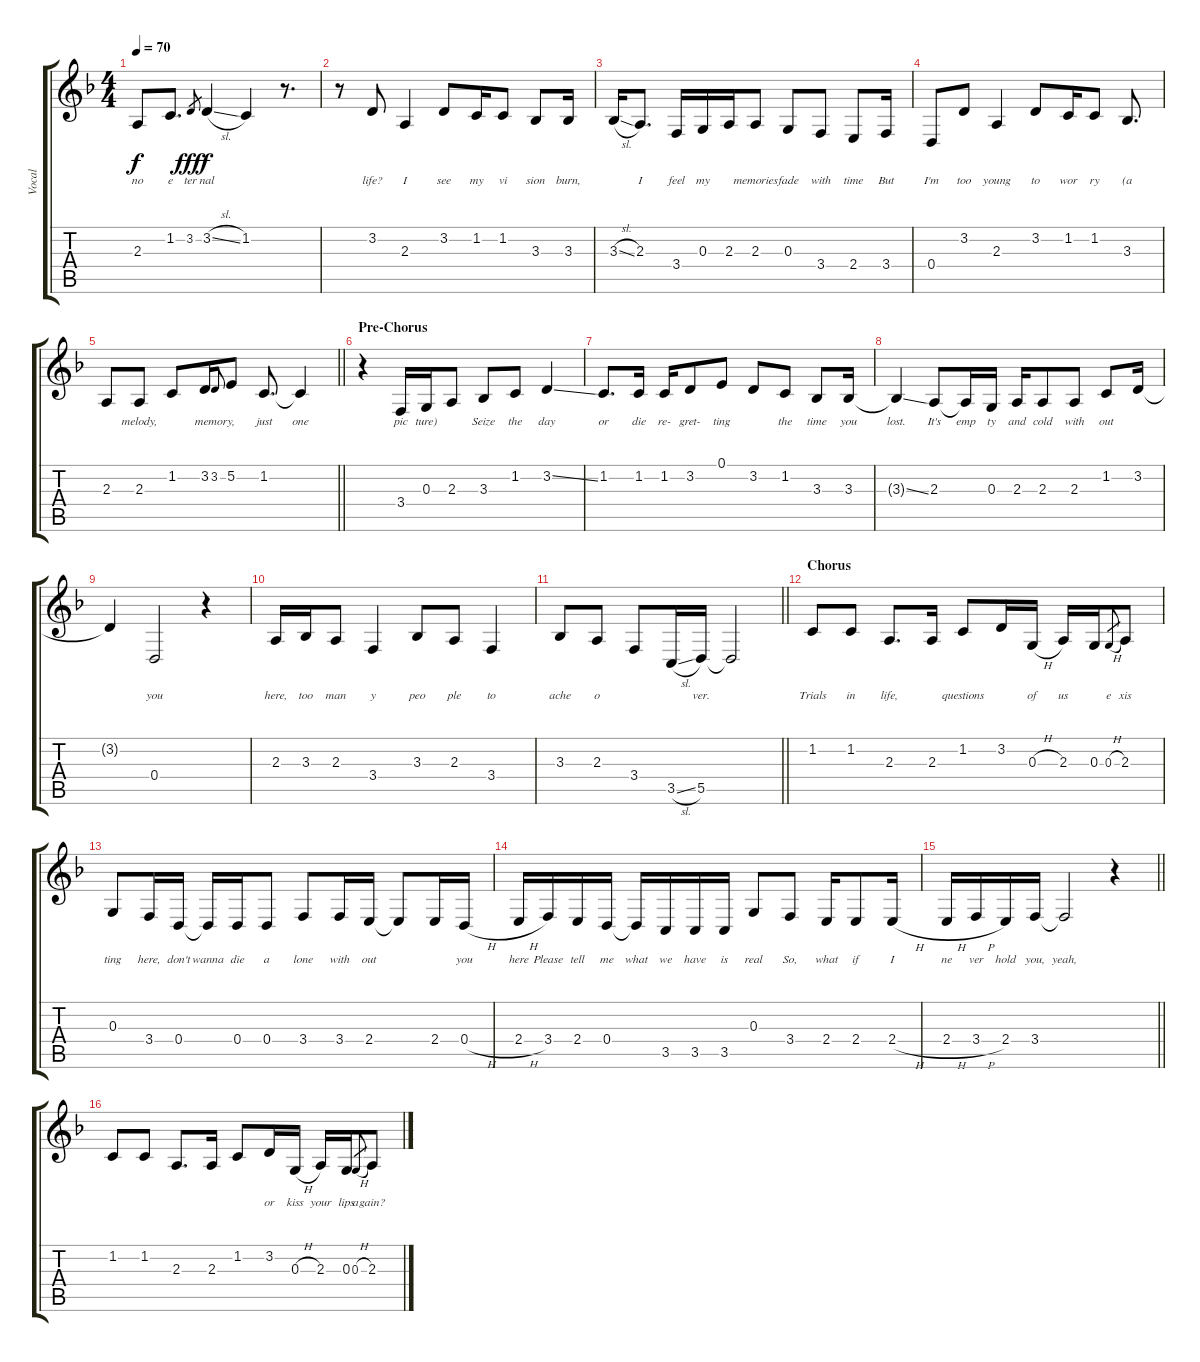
\track ("Vocal" "Vocal") {instrument sopranosax}
\staff {score tabs}
\tuning (E4 B3 G3 D3 A2 E2) {hide}
\ts (4 4)
\tempo 70
\clef g2
\ks f
2.3.8{lyrics (0 "no") lyrics (1 "") lyrics (2 "") lyrics (3 "") lyrics (4 "") dy f} 1.2.8{d lyrics (0 "e") lyrics (1 "") lyrics (2 "") lyrics (3 "") lyrics (4 "")} 3.2.8{lyrics (0 "ter") lyrics (1 "") lyrics (2 "") lyrics (3 "") lyrics (4 "") gr dy fff} 3.2{sl}.4{lyrics (0 "nal") lyrics (1 "") lyrics (2 "") lyrics (3 "") lyrics (4 "") dy f} 1.2.4{lyrics (0 "") lyrics (1 "") lyrics (2 "") lyrics (3 "") lyrics (4 "")} r.8{d} |
r.8 3.2.8{lyrics (0 "life?") lyrics (1 "") lyrics (2 "") lyrics (3 "") lyrics (4 "")} 2.3.4{lyrics (0 "I") lyrics (1 "") lyrics (2 "") lyrics (3 "") lyrics (4 "")} 3.2.8{lyrics (0 "see") lyrics (1 "") lyrics (2 "") lyrics (3 "") lyrics (4 "")} 1.2.16{lyrics (0 "my") lyrics (1 "") lyrics (2 "") lyrics (3 "") lyrics (4 "")} 1.2.8{lyrics (0 "vi") lyrics (1 "") lyrics (2 "") lyrics (3 "") lyrics (4 "")} 3.3.8{lyrics (0 "sion") lyrics (1 "") lyrics (2 "") lyrics (3 "") lyrics (4 "")} 3.3.16{lyrics (0 "burn,") lyrics (1 "") lyrics (2 "") lyrics (3 "") lyrics (4 "")} |
3.3{sl}.16{lyrics (0 "") lyrics (1 "") lyrics (2 "") lyrics (3 "") lyrics (4 "")} 2.3.8{d lyrics (0 "I") lyrics (1 "") lyrics (2 "") lyrics (3 "") lyrics (4 "")} 3.4.16{lyrics (0 "feel") lyrics (1 "") lyrics (2 "") lyrics (3 "") lyrics (4 "")} 0.3.16{lyrics (0 "my") lyrics (1 "") lyrics (2 "") lyrics (3 "") lyrics (4 "")} 2.3.16{lyrics (0 "") lyrics (1 "") lyrics (2 "") lyrics (3 "") lyrics (4 "")} 2.3.8{lyrics (0 "memories") lyrics (1 "") lyrics (2 "") lyrics (3 "") lyrics (4 "")} 0.3.8{lyrics (0 "fade") lyrics (1 "") lyrics (2 "") lyrics (3 "") lyrics (4 "")} 3.4.8{lyrics (0 "with") lyrics (1 "") lyrics (2 "") lyrics (3 "") lyrics (4 "")} 2.4.8{lyrics (0 "time") lyrics (1 "") lyrics (2 "") lyrics (3 "") lyrics (4 "")} 3.4.16{lyrics (0 "But") lyrics (1 "") lyrics (2 "") lyrics (3 "") lyrics (4 "")} |
0.4.8{lyrics (0 "I'm") lyrics (1 "") lyrics (2 "") lyrics (3 "") lyrics (4 "")} 3.2.8{lyrics (0 "too") lyrics (1 "") lyrics (2 "") lyrics (3 "") lyrics (4 "")} 2.3.4{lyrics (0 "young") lyrics (1 "") lyrics (2 "") lyrics (3 "") lyrics (4 "")} 3.2.8{lyrics (0 "to") lyrics (1 "") lyrics (2 "") lyrics (3 "") lyrics (4 "")} 1.2.16{lyrics (0 "wor") lyrics (1 "") lyrics (2 "") lyrics (3 "") lyrics (4 "")} 1.2.8{lyrics (0 "ry") lyrics (1 "") lyrics (2 "") lyrics (3 "") lyrics (4 "")} 3.3.8{d lyrics (0 "(a") lyrics (1 "") lyrics (2 "") lyrics (3 "") lyrics (4 "")} |
\barLineRight lightlight
2.3.8{lyrics (0 "") lyrics (1 "") lyrics (2 "") lyrics (3 "") lyrics (4 "")} 2.3.8{lyrics (0 "melody,") lyrics (1 "") lyrics (2 "") lyrics (3 "") lyrics (4 "")} 1.2.8{lyrics (0 "") lyrics (1 "") lyrics (2 "") lyrics (3 "") lyrics (4 "")} 3.2.16{lyrics (0 "") lyrics (1 "") lyrics (2 "") lyrics (3 "") lyrics (4 "")} 3.2.8{lyrics (0 "memory,") lyrics (1 "") lyrics (2 "") lyrics (3 "") lyrics (4 "") gr onbeat} 5.2.8{lyrics (0 "") lyrics (1 "") lyrics (2 "") lyrics (3 "") lyrics (4 "")} 1.2.8{d lyrics (0 "just") lyrics (1 "") lyrics (2 "") lyrics (3 "") lyrics (4 "")} 1.2{t}.4{lyrics (0 "one") lyrics (1 "") lyrics (2 "") lyrics (3 "") lyrics (4 "")} |
\section ("" "Pre-Chorus")
r.4 3.4.16{lyrics (0 "pic") lyrics (1 "") lyrics (2 "") lyrics (3 "") lyrics (4 "")} 0.3.16{lyrics (0 "ture)") lyrics (1 "") lyrics (2 "") lyrics (3 "") lyrics (4 "")} 2.3.8{lyrics (0 "") lyrics (1 "") lyrics (2 "") lyrics (3 "") lyrics (4 "")} 3.3.8{lyrics (0 "Seize") lyrics (1 "") lyrics (2 "") lyrics (3 "") lyrics (4 "")} 1.2.8{lyrics (0 "the") lyrics (1 "") lyrics (2 "") lyrics (3 "") lyrics (4 "")} 3.2{ss}.4{lyrics (0 "day") lyrics (1 "") lyrics (2 "") lyrics (3 "") lyrics (4 "")} |
1.2.8{d lyrics (0 "or") lyrics (1 "") lyrics (2 "") lyrics (3 "") lyrics (4 "")} 1.2.16{lyrics (0 "die") lyrics (1 "") lyrics (2 "") lyrics (3 "") lyrics (4 "")} 1.2.16{lyrics (0 "re-") lyrics (1 "") lyrics (2 "") lyrics (3 "") lyrics (4 "")} 3.2.8{lyrics (0 "gret-") lyrics (1 "") lyrics (2 "") lyrics (3 "") lyrics (4 "")} 0.1.8{lyrics (0 "ting") lyrics (1 "") lyrics (2 "") lyrics (3 "") lyrics (4 "")} 3.2.8{lyrics (0 "") lyrics (1 "") lyrics (2 "") lyrics (3 "") lyrics (4 "")} 1.2.8{lyrics (0 "the") lyrics (1 "") lyrics (2 "") lyrics (3 "") lyrics (4 "")} 3.3.8{lyrics (0 "time") lyrics (1 "") lyrics (2 "") lyrics (3 "") lyrics (4 "")} 3.3.16{lyrics (0 "you") lyrics (1 "") lyrics (2 "") lyrics (3 "") lyrics (4 "")} |
3.3{ss t}.4{lyrics (0 "lost.") lyrics (1 "") lyrics (2 "") lyrics (3 "") lyrics (4 "")} 2.3.8{lyrics (0 "It's") lyrics (1 "") lyrics (2 "") lyrics (3 "") lyrics (4 "")} 2.3{t}.16{lyrics (0 "emp") lyrics (1 "") lyrics (2 "") lyrics (3 "") lyrics (4 "")} 0.3.16{lyrics (0 "ty") lyrics (1 "") lyrics (2 "") lyrics (3 "") lyrics (4 "")} 2.3.16{lyrics (0 "and") lyrics (1 "") lyrics (2 "") lyrics (3 "") lyrics (4 "")} 2.3.8{lyrics (0 "cold") lyrics (1 "") lyrics (2 "") lyrics (3 "") lyrics (4 "")} 2.3.8{lyrics (0 "with") lyrics (1 "") lyrics (2 "") lyrics (3 "") lyrics (4 "")} 1.2.8{lyrics (0 "out") lyrics (1 "") lyrics (2 "") lyrics (3 "") lyrics (4 "")} 3.2.16{lyrics (0 "") lyrics (1 "") lyrics (2 "") lyrics (3 "") lyrics (4 "")} |
3.2{t}.4{lyrics (0 "") lyrics (1 "") lyrics (2 "") lyrics (3 "") lyrics (4 "")} 0.4.2{lyrics (0 "you") lyrics (1 "") lyrics (2 "") lyrics (3 "") lyrics (4 "")} r.4 |
2.3.16{lyrics (0 "here,") lyrics (1 "") lyrics (2 "") lyrics (3 "") lyrics (4 "")} 3.3.16{lyrics (0 "too") lyrics (1 "") lyrics (2 "") lyrics (3 "") lyrics (4 "")} 2.3.8{lyrics (0 "man") lyrics (1 "") lyrics (2 "") lyrics (3 "") lyrics (4 "")} 3.4.4{lyrics (0 "y") lyrics (1 "") lyrics (2 "") lyrics (3 "") lyrics (4 "")} 3.3.8{lyrics (0 "peo") lyrics (1 "") lyrics (2 "") lyrics (3 "") lyrics (4 "")} 2.3.8{lyrics (0 "ple") lyrics (1 "") lyrics (2 "") lyrics (3 "") lyrics (4 "")} 3.4.4{lyrics (0 "to") lyrics (1 "") lyrics (2 "") lyrics (3 "") lyrics (4 "")} |
\barLineRight lightlight
3.3.8{lyrics (0 "ache") lyrics (1 "") lyrics (2 "") lyrics (3 "") lyrics (4 "")} 2.3.8{lyrics (0 "o") lyrics (1 "") lyrics (2 "") lyrics (3 "") lyrics (4 "")} 3.4.8{lyrics (0 "") lyrics (1 "") lyrics (2 "") lyrics (3 "") lyrics (4 "")} 3.5{sl}.16{lyrics (0 "") lyrics (1 "") lyrics (2 "") lyrics (3 "") lyrics (4 "")} 5.5.16{lyrics (0 "ver.") lyrics (1 "") lyrics (2 "") lyrics (3 "") lyrics (4 "")} 5.5{t}.2{lyrics (0 "") lyrics (1 "") lyrics (2 "") lyrics (3 "") lyrics (4 "")} |
\section ("" "Chorus")
1.2.8{lyrics (0 "Trials") lyrics (1 "") lyrics (2 "") lyrics (3 "") lyrics (4 "")} 1.2.8{lyrics (0 "in") lyrics (1 "") lyrics (2 "") lyrics (3 "") lyrics (4 "")} 2.3.8{d lyrics (0 "life,") lyrics (1 "") lyrics (2 "") lyrics (3 "") lyrics (4 "")} 2.3.16{lyrics (0 "") lyrics (1 "") lyrics (2 "") lyrics (3 "") lyrics (4 "") beam split} 1.2.8{lyrics (0 "questions") lyrics (1 "") lyrics (2 "") lyrics (3 "") lyrics (4 "") beam merge} 3.2.16{lyrics (0 "") lyrics (1 "") lyrics (2 "") lyrics (3 "") lyrics (4 "")} 0.3{h}.16{lyrics (0 "of") lyrics (1 "") lyrics (2 "") lyrics (3 "") lyrics (4 "") beam split} 2.3.16{lyrics (0 "us") lyrics (1 "") lyrics (2 "") lyrics (3 "") lyrics (4 "") beam merge} 0.3.16{lyrics (0 "") lyrics (1 "") lyrics (2 "") lyrics (3 "") lyrics (4 "")} 0.3{h}.8{lyrics (0 "e") lyrics (1 "") lyrics (2 "") lyrics (3 "") lyrics (4 "") gr} 2.3.8{lyrics (0 "xis") lyrics (1 "") lyrics (2 "") lyrics (3 "") lyrics (4 "")} |
0.3.8{lyrics (0 "ting") lyrics (1 "") lyrics (2 "") lyrics (3 "") lyrics (4 "")} 3.4.16{lyrics (0 "here,") lyrics (1 "") lyrics (2 "") lyrics (3 "") lyrics (4 "")} 0.4.16{lyrics (0 "don't") lyrics (1 "") lyrics (2 "") lyrics (3 "") lyrics (4 "")} 0.4{t}.16{lyrics (0 "wanna") lyrics (1 "") lyrics (2 "") lyrics (3 "") lyrics (4 "")} 0.4.16{lyrics (0 "die") lyrics (1 "") lyrics (2 "") lyrics (3 "") lyrics (4 "")} 0.4.8{lyrics (0 "a") lyrics (1 "") lyrics (2 "") lyrics (3 "") lyrics (4 "")} 3.4.8{lyrics (0 "lone") lyrics (1 "") lyrics (2 "") lyrics (3 "") lyrics (4 "")} 3.4.16{lyrics (0 "with") lyrics (1 "") lyrics (2 "") lyrics (3 "") lyrics (4 "")} 2.4.16{lyrics (0 "out") lyrics (1 "") lyrics (2 "") lyrics (3 "") lyrics (4 "")} 2.4{t}.8{lyrics (0 "") lyrics (1 "") lyrics (2 "") lyrics (3 "") lyrics (4 "")} 2.4.16{lyrics (0 "") lyrics (1 "") lyrics (2 "") lyrics (3 "") lyrics (4 "")} 0.4{h}.16{lyrics (0 "you") lyrics (1 "") lyrics (2 "") lyrics (3 "") lyrics (4 "")} |
2.4{h}.16{lyrics (0 "here") lyrics (1 "") lyrics (2 "") lyrics (3 "") lyrics (4 "")} 3.4.16{lyrics (0 "Please") lyrics (1 "") lyrics (2 "") lyrics (3 "") lyrics (4 "")} 2.4.16{lyrics (0 "tell") lyrics (1 "") lyrics (2 "") lyrics (3 "") lyrics (4 "")} 0.4.16{lyrics (0 "me") lyrics (1 "") lyrics (2 "") lyrics (3 "") lyrics (4 "")} 0.4{t}.16{lyrics (0 "what") lyrics (1 "") lyrics (2 "") lyrics (3 "") lyrics (4 "")} 3.5.16{lyrics (0 "we") lyrics (1 "") lyrics (2 "") lyrics (3 "") lyrics (4 "")} 3.5.16{lyrics (0 "have") lyrics (1 "") lyrics (2 "") lyrics (3 "") lyrics (4 "")} 3.5.16{lyrics (0 "is") lyrics (1 "") lyrics (2 "") lyrics (3 "") lyrics (4 "")} 0.3.8{lyrics (0 "real") lyrics (1 "") lyrics (2 "") lyrics (3 "") lyrics (4 "")} 3.4.8{lyrics (0 "So,") lyrics (1 "") lyrics (2 "") lyrics (3 "") lyrics (4 "")} 2.4.16{lyrics (0 "what") lyrics (1 "") lyrics (2 "") lyrics (3 "") lyrics (4 "")} 2.4.8{lyrics (0 "if") lyrics (1 "") lyrics (2 "") lyrics (3 "") lyrics (4 "")} 2.4{h}.16{lyrics (0 "I") lyrics (1 "") lyrics (2 "") lyrics (3 "") lyrics (4 "")} |
\barLineRight lightlight
2.4{h}.16{lyrics (0 "ne") lyrics (1 "") lyrics (2 "") lyrics (3 "") lyrics (4 "")} 3.4{h}.16{lyrics (0 "ver") lyrics (1 "") lyrics (2 "") lyrics (3 "") lyrics (4 "")} 2.4.16{lyrics (0 "hold") lyrics (1 "") lyrics (2 "") lyrics (3 "") lyrics (4 "")} 3.4.16{lyrics (0 "you,") lyrics (1 "") lyrics (2 "") lyrics (3 "") lyrics (4 "")} 3.4{t}.2{lyrics (0 "yeah,") lyrics (1 "") lyrics (2 "") lyrics (3 "") lyrics (4 "")} r.4 |
1.2.8{lyrics (0 "") lyrics (1 "") lyrics (2 "") lyrics (3 "") lyrics (4 "")} 1.2.8{lyrics (0 "") lyrics (1 "") lyrics (2 "") lyrics (3 "") lyrics (4 "")} 2.3.8{d lyrics (0 "") lyrics (1 "") lyrics (2 "") lyrics (3 "") lyrics (4 "")} 2.3.16{lyrics (0 "") lyrics (1 "") lyrics (2 "") lyrics (3 "") lyrics (4 "")} 1.2.8{lyrics (0 "") lyrics (1 "") lyrics (2 "") lyrics (3 "") lyrics (4 "")} 3.2.16{lyrics (0 "or") lyrics (1 "") lyrics (2 "") lyrics (3 "") lyrics (4 "")} 0.3{h}.16{lyrics (0 "kiss") lyrics (1 "") lyrics (2 "") lyrics (3 "") lyrics (4 "")} 2.3.16{lyrics (0 "your") lyrics (1 "") lyrics (2 "") lyrics (3 "") lyrics (4 "")} 0.3.16{lyrics (0 "lips") lyrics (1 "") lyrics (2 "") lyrics (3 "") lyrics (4 "")} 0.3{h}.8{lyrics (0 "a") lyrics (1 "") lyrics (2 "") lyrics (3 "") lyrics (4 "") gr} 2.3.8{lyrics (0 "gain?") lyrics (1 "") lyrics (2 "") lyrics (3 "") lyrics (4 "")}
